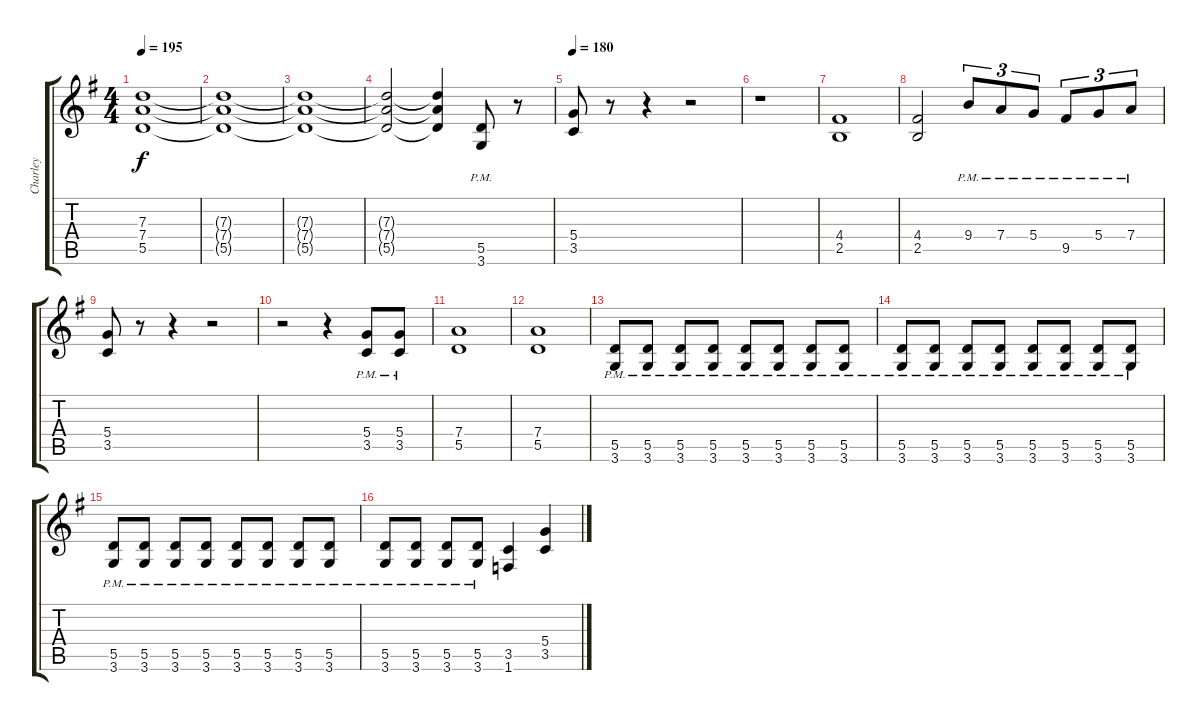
\track ("Charley" "Charley") {instrument overdrivenguitar}
\staff {score tabs}
\tuning (E4 B3 G3 D3 A2 E2) {hide}
\ts (4 4)
\tempo 195
\clef g2
\ks eminor
(7.3 7.4 5.5).1{dy f} |
(7.3{t} 7.4{t} 5.5{t}).1 |
(7.3{t} 7.4{t} 5.5{t}).1 |
(7.3{t} 7.4{t} 5.5{t}).2 (7.3{t} 7.4{t} 5.5{t}).4 (5.5{pm} 3.6{pm}).8 r.8 |
\tempo 180
(5.4 3.5).8 r.8 r.4 r.2 |
r.1 |
(4.4 2.5).1 |
(4.4 2.5).2 9.4{pm}.8{tu (3 2)} 7.4{pm}.8{tu (3 2)} 5.4{pm}.8{tu (3 2)} 9.5{pm}.8{tu (3 2)} 5.4{pm}.8{tu (3 2)} 7.4{pm}.8{tu (3 2)} |
(5.4 3.5).8 r.8 r.4 r.2 |
r.2 r.4 (5.4{pm} 3.5{pm}).8 (5.4{pm} 3.5{pm}).8 |
(7.4 5.5).1 |
(7.4 5.5).1 |
(5.5{pm} 3.6{pm}).8 (5.5{pm} 3.6{pm}).8 (5.5{pm} 3.6{pm}).8 (5.5{pm} 3.6{pm}).8 (5.5{pm} 3.6{pm}).8 (5.5{pm} 3.6{pm}).8 (5.5{pm} 3.6{pm}).8 (5.5{pm} 3.6{pm}).8 |
(5.5{pm} 3.6{pm}).8 (5.5{pm} 3.6{pm}).8 (5.5{pm} 3.6{pm}).8 (5.5{pm} 3.6{pm}).8 (5.5{pm} 3.6{pm}).8 (5.5{pm} 3.6{pm}).8 (5.5{pm} 3.6{pm}).8 (5.5{pm} 3.6{pm}).8 |
(5.5{pm} 3.6{pm}).8 (5.5{pm} 3.6{pm}).8 (5.5{pm} 3.6{pm}).8 (5.5{pm} 3.6{pm}).8 (5.5{pm} 3.6{pm}).8 (5.5{pm} 3.6{pm}).8 (5.5{pm} 3.6{pm}).8 (5.5{pm} 3.6{pm}).8 |
(5.5{pm} 3.6{pm}).8 (5.5{pm} 3.6{pm}).8 (5.5{pm} 3.6{pm}).8 (5.5{pm} 3.6{pm}).8 (3.5 1.6).4 (5.4 3.5).4
